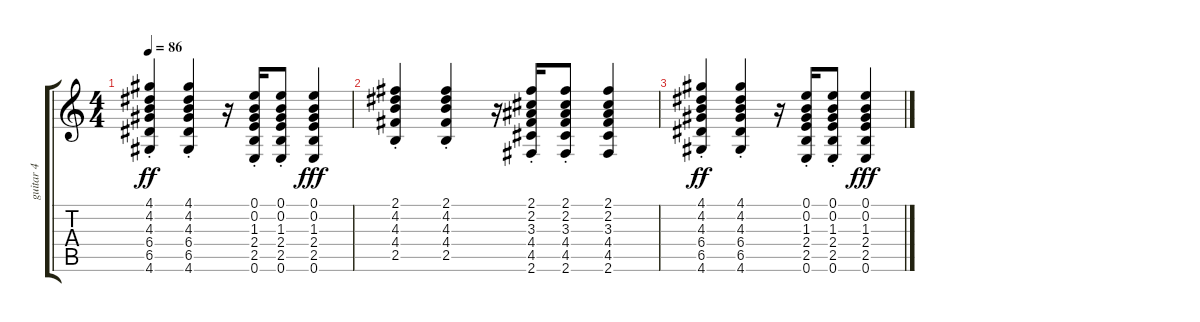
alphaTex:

\track ("guitar 4" "guitar 4") {instrument distortionguitar}
\staff {score tabs}
\tuning (E4 B3 G3 D3 A2 E2) {hide}
\ts (4 4)
\tempo 86
\clef g2
\ks c
(4.1{st} 4.2{st} 4.3{st} 6.4{st} 6.5{st} 4.6{st}).4{dy ff} (4.1{st} 4.2{st} 4.3{st} 6.4{st} 6.5{st} 4.6{st}).4 r.16 (0.1{st} 0.2{st} 1.3{st} 2.4{st} 2.5{st} 0.6{st}).16 (0.1{st} 0.2{st} 1.3{st} 2.4{st} 2.5{st} 0.6{st}).8 (0.1 0.2 1.3 2.4 2.5 0.6).4{dy fff} |
(2.1{st} 4.2{st} 4.3{st} 4.4{st} 2.5{st}).4 (2.1{st} 4.2{st} 4.3{st} 4.4{st} 2.5{st}).4 r.16 (2.1{st} 2.2{st} 3.3{st} 4.4{st} 4.5{st} 2.6{st}).16 (2.1{st} 2.2{st} 3.3{st} 4.4{st} 4.5{st} 2.6{st}).8 (2.1 2.2 3.3 4.4 4.5 2.6).4 |
(4.1{st} 4.2{st} 4.3{st} 6.4{st} 6.5{st} 4.6{st}).4{dy ff} (4.1{st} 4.2{st} 4.3{st} 6.4{st} 6.5{st} 4.6{st}).4 r.16 (0.1{st} 0.2{st} 1.3{st} 2.4{st} 2.5{st} 0.6{st}).16 (0.1{st} 0.2{st} 1.3{st} 2.4{st} 2.5{st} 0.6{st}).8 (0.1 0.2 1.3 2.4 2.5 0.6).4{dy fff}
